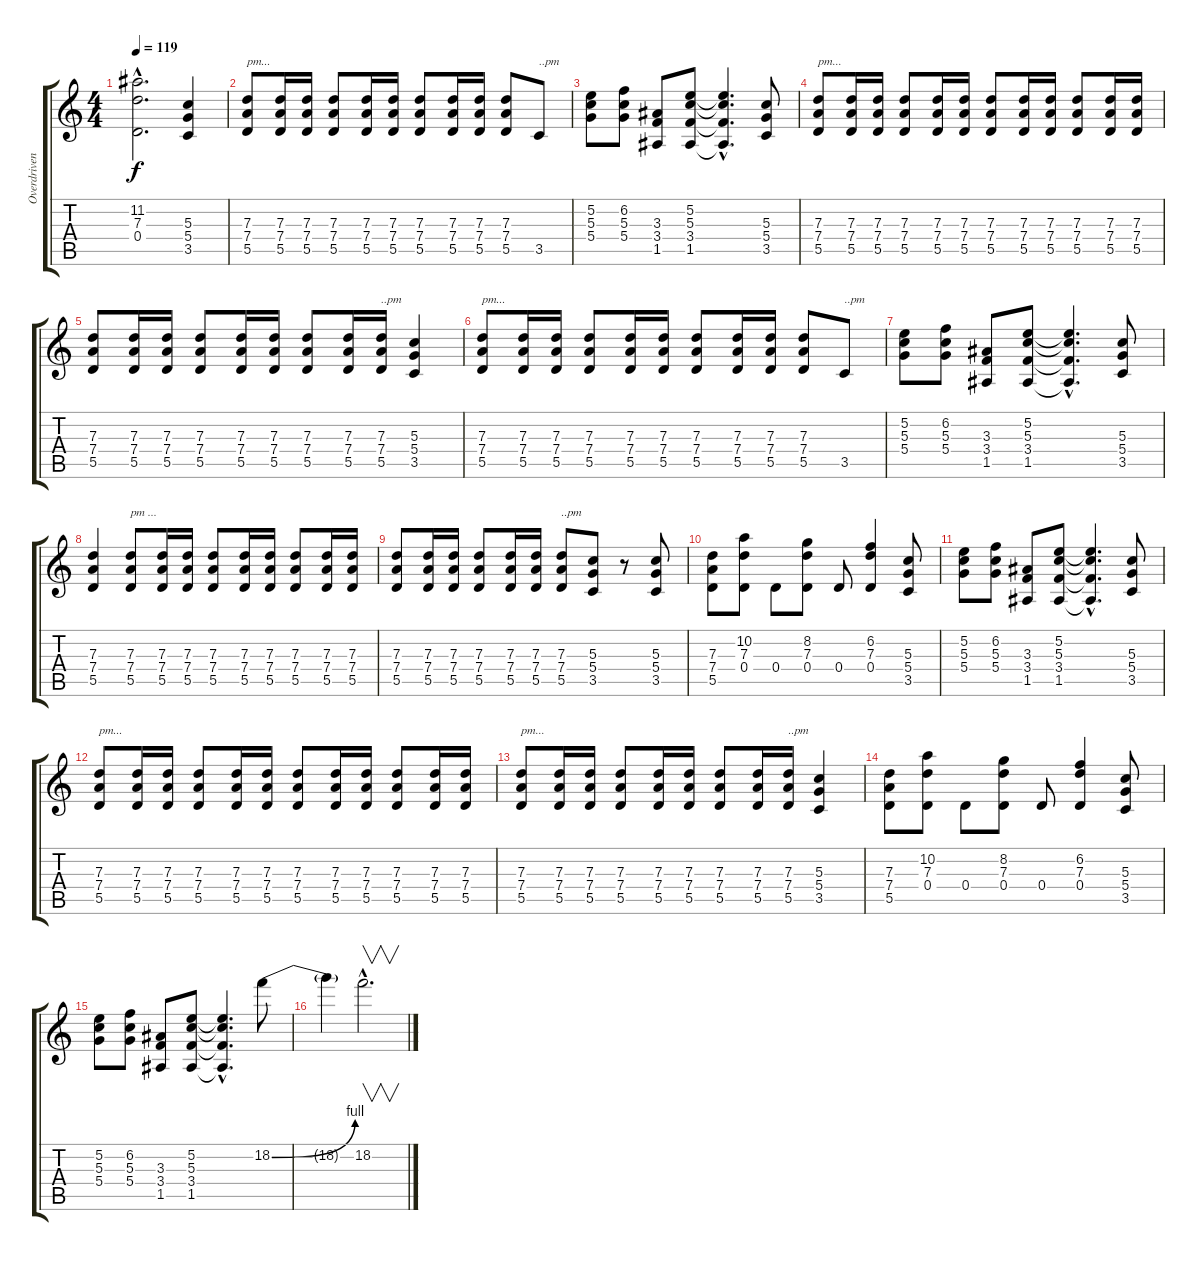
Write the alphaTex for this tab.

\track ("Overdriven Guitar 1" "Overdriven") {instrument overdrivenguitar}
\staff {score tabs}
\tuning (E4 B3 G3 D3 A2 E2) {hide}
\ts (4 4)
\tempo 119
\clef g2
\ks c
(11.2{hac t} 7.3{hac t} 0.4{hac t}).2{d dy f} (5.3 5.4 3.5).4 |
(7.3 7.4 5.5).8{txt "pm..."} (7.3 7.4 5.5).16 (7.3 7.4 5.5).16 (7.3 7.4 5.5).8 (7.3 7.4 5.5).16 (7.3 7.4 5.5).16 (7.3 7.4 5.5).8 (7.3 7.4 5.5).16 (7.3 7.4 5.5).16 (7.3 7.4 5.5).8 3.5.8{txt "..pm"} |
(5.2 5.3 5.4).8 (6.2 5.3 5.4).8 (3.3 3.4 1.5).8 (5.2 5.3 3.4 1.5).8 (5.2{hac t} 5.3{hac t} 3.4{hac t} 1.5{hac t}).4{d} (5.3 5.4 3.5).8 |
(7.3 7.4 5.5).8{txt "pm..."} (7.3 7.4 5.5).16 (7.3 7.4 5.5).16 (7.3 7.4 5.5).8 (7.3 7.4 5.5).16 (7.3 7.4 5.5).16 (7.3 7.4 5.5).8 (7.3 7.4 5.5).16 (7.3 7.4 5.5).16 (7.3 7.4 5.5).8 (7.3 7.4 5.5).16 (7.3 7.4 5.5).16 |
(7.3 7.4 5.5).8 (7.3 7.4 5.5).16 (7.3 7.4 5.5).16 (7.3 7.4 5.5).8 (7.3 7.4 5.5).16 (7.3 7.4 5.5).16 (7.3 7.4 5.5).8 (7.3 7.4 5.5).16 (7.3 7.4 5.5).16{txt "..pm"} (5.3 5.4 3.5).4 |
(7.3 7.4 5.5).8{txt "pm..."} (7.3 7.4 5.5).16 (7.3 7.4 5.5).16 (7.3 7.4 5.5).8 (7.3 7.4 5.5).16 (7.3 7.4 5.5).16 (7.3 7.4 5.5).8 (7.3 7.4 5.5).16 (7.3 7.4 5.5).16 (7.3 7.4 5.5).8 3.5.8{txt "..pm"} |
(5.2 5.3 5.4).8 (6.2 5.3 5.4).8 (3.3 3.4 1.5).8 (5.2 5.3 3.4 1.5).8 (5.2{hac t} 5.3{hac t} 3.4{hac t} 1.5{hac t}).4{d} (5.3 5.4 3.5).8 |
(7.3 7.4 5.5).4 (7.3 7.4 5.5).8{txt "pm ..."} (7.3 7.4 5.5).16 (7.3 7.4 5.5).16 (7.3 7.4 5.5).8 (7.3 7.4 5.5).16 (7.3 7.4 5.5).16 (7.3 7.4 5.5).8 (7.3 7.4 5.5).16 (7.3 7.4 5.5).16 |
(7.3 7.4 5.5).8 (7.3 7.4 5.5).16 (7.3 7.4 5.5).16 (7.3 7.4 5.5).8 (7.3 7.4 5.5).16 (7.3 7.4 5.5).16 (7.3 7.4 5.5).8{txt "..pm"} (5.3 5.4 3.5).8 r.8 (5.3 5.4 3.5).8 |
(7.3 7.4 5.5).8 (10.2 7.3 0.4).8 0.4.8 (8.2 7.3 0.4).8 0.4.8 (6.2 7.3 0.4).4 (5.3 5.4 3.5).8 |
(5.2 5.3 5.4).8 (6.2 5.3 5.4).8 (3.3 3.4 1.5).8 (5.2 5.3 3.4 1.5).8 (5.2{hac t} 5.3{hac t} 3.4{hac t} 1.5{hac t}).4{d} (5.3 5.4 3.5).8 |
(7.3 7.4 5.5).8{txt "pm..."} (7.3 7.4 5.5).16 (7.3 7.4 5.5).16 (7.3 7.4 5.5).8 (7.3 7.4 5.5).16 (7.3 7.4 5.5).16 (7.3 7.4 5.5).8 (7.3 7.4 5.5).16 (7.3 7.4 5.5).16 (7.3 7.4 5.5).8 (7.3 7.4 5.5).16 (7.3 7.4 5.5).16 |
(7.3 7.4 5.5).8{txt "pm..."} (7.3 7.4 5.5).16 (7.3 7.4 5.5).16 (7.3 7.4 5.5).8 (7.3 7.4 5.5).16 (7.3 7.4 5.5).16 (7.3 7.4 5.5).8 (7.3 7.4 5.5).16 (7.3 7.4 5.5).16{txt "..pm"} (5.3 5.4 3.5).4 |
(7.3 7.4 5.5).8 (10.2 7.3 0.4).8 0.4.8 (8.2 7.3 0.4).8 0.4.8 (6.2 7.3 0.4).4 (5.3 5.4 3.5).8 |
(5.2 5.3 5.4).8 (6.2 5.3 5.4).8 (3.3 3.4 1.5).8 (5.2 5.3 3.4 1.5).8 (5.2{hac t} 5.3{hac t} 3.4{hac t} 1.5{hac t}).4{d} 18.2{be (bend 0 0 60 4)}.8{volume 16} |
18.2{t}.4 18.2{hac}.2{v d}
